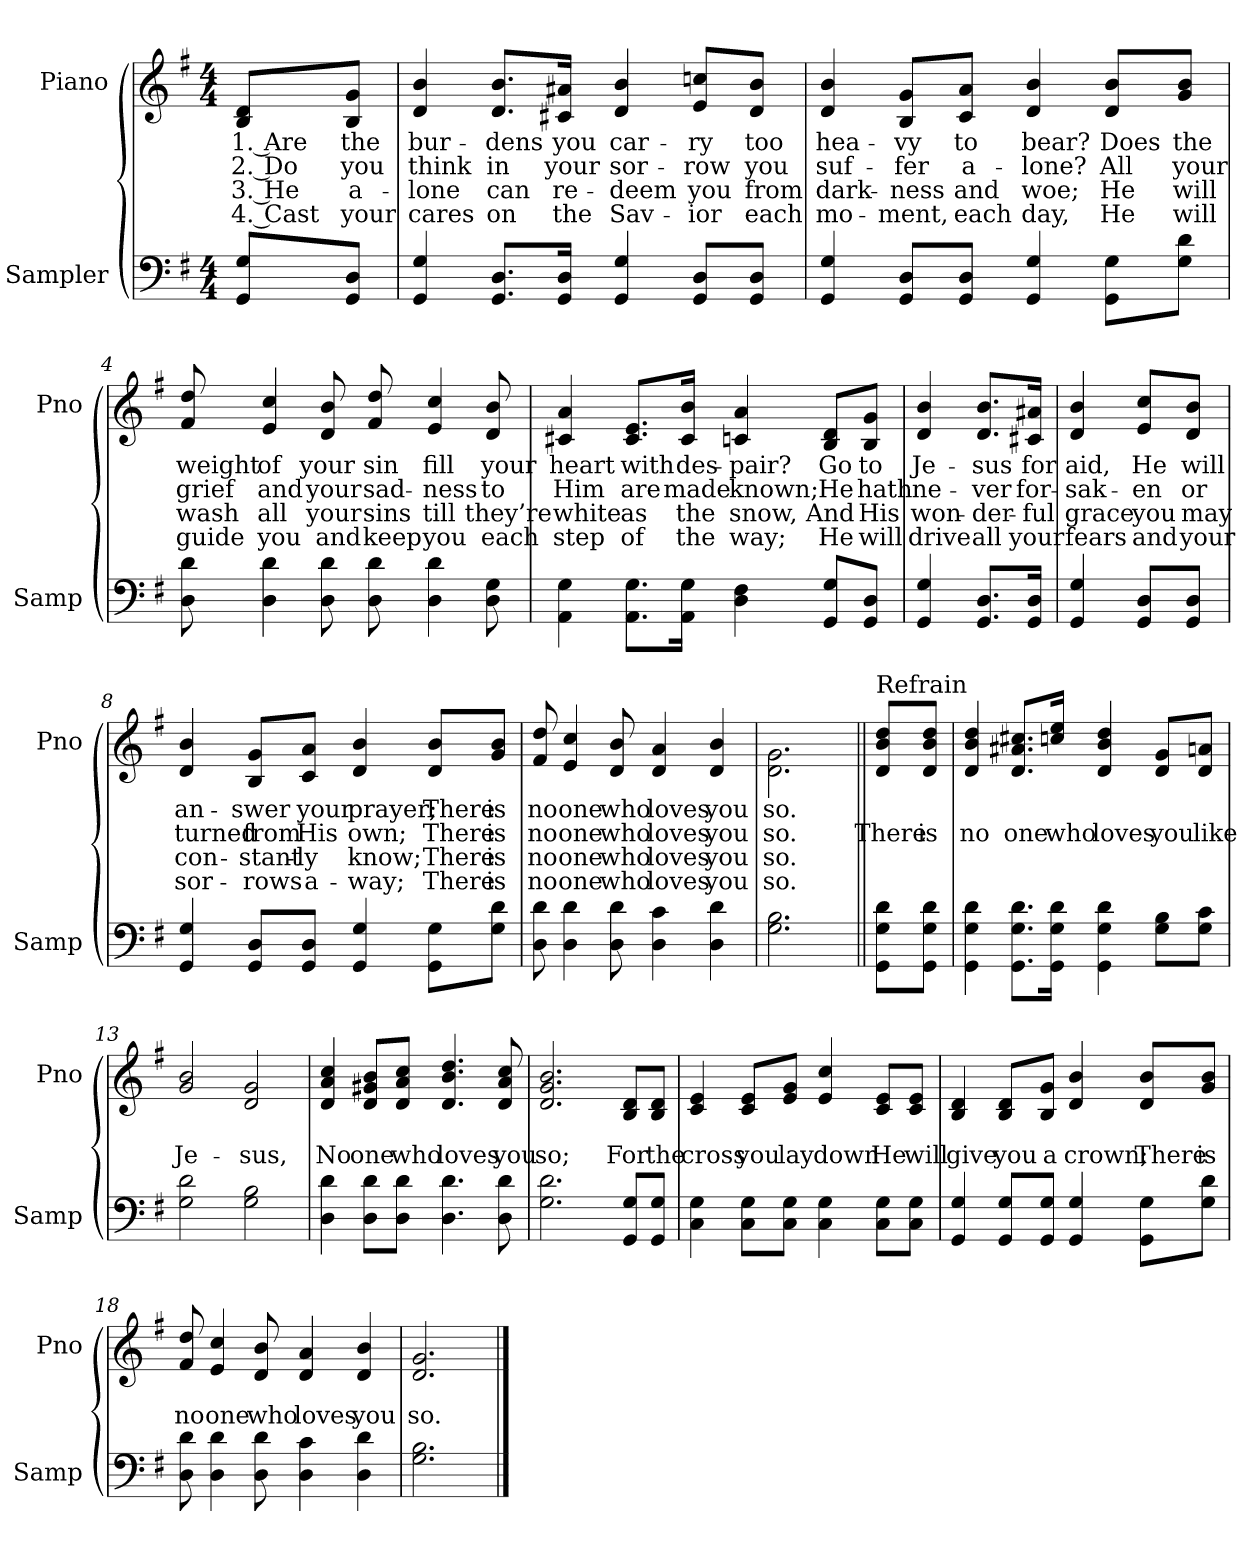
**kern	**kern	**text	**text	**text	**text
*part2	*part1	*part1	*part1	*part1	*part1
*staff2	*staff1	*staff1	*staff1	*staff1	*staff1
*I"Sampler	*I"Piano	*	*	*	*
*I'Samp	*I'Pno	*	*	*	*
*clefF4	*clefG2	*	*	*	*
*k[f#]	*k[f#]	*	*	*	*
*G:	*G:	*	*	*	*
*M4/4	*M4/4	*	*	*	*
=1	=1	=1	=1	=1	=1
8GG/ 8G/L	8B/ 8d/L	1. Are	2. Do	3. He	4. Cast
8GG/ 8D/J	8B/ 8g/J	the	you	a-	your
=2	=2	=2	=2	=2	=2
4GG 4G	4d 4b	bur-	think	-lone	cares
8.GG/ 8.D/L	8.d/ 8.b/L	-dens	in	can	on
16GG/ 16D/Jk	16c#X/ 16a#X/Jk	you	your	re-	the
4GG 4G	4d 4b	car-	sor-	-deem	Sav-
8GG/ 8D/L	8e/ 8ccn/L	-ry	-row	you	-ior
8GG/ 8D/J	8d/ 8b/J	too	you	from	each
=3	=3	=3	=3	=3	=3
4GG 4G	4d 4b	hea-	suf-	dark-	mo-
8GG/ 8D/L	8B/ 8g/L	-vy	-fer	-ness	-ment,
8GG/ 8D/J	8c/ 8a/J	to	a-	and	each
4GG 4G	4d 4b	bear?	-lone?	woe;	day,
8GG\ 8G\L	8d/ 8b/L	Does	All	He	He
8G\ 8d\J	8g/ 8b/J	the	your	will	will
=4	=4	=4	=4	=4	=4
8D 8d	8f# 8dd	weight	grief	wash	guide
4D 4d	4e 4cc	of	and	all	you
8D 8d	8d 8b	your	your	your	and
8D 8d	8f# 8dd	sin	sad-	sins	keep
4D 4d	4e 4cc	fill	-ness	till	you
8D 8G	8d 8b	your	to	they’re	each
=5	=5	=5	=5	=5	=5
4AA 4G	4c#X 4a	heart	Him	white	step
8.AA\ 8.G\L	8.c#/ 8.e/L	with	are	as	of
16AA\ 16G\Jk	16c#/ 16b/Jk	des-	made	the	the
4D 4F#	4cn 4a	-pair?	known;	snow,	way;
8GG/ 8G/L	8B/ 8d/L	Go	He	And	He
8GG/ 8D/J	8B/ 8g/J	to	hath	His	will
=6	=6	=6	=6	=6	=6
4GG 4G	4d 4b	Je-	ne-	won-	drive
8.GG/ 8.D/L	8.d/ 8.b/L	-sus	-ver	-der-	all
16GG/ 16D/Jk	16c#X/ 16a#X/Jk	for	for-	-ful	your
=7	=7	=7	=7	=7	=7
4GG 4G	4d 4b	aid,	-sak-	grace	fears
8GG/ 8D/L	8e/ 8cc/L	He	-en	you	and
8GG/ 8D/J	8d/ 8b/J	will	or	may	your
=8	=8	=8	=8	=8	=8
4GG 4G	4d 4b	an-	turned	con-	sor-
8GG/ 8D/L	8B/ 8g/L	-swer	from	-stant-	-rows
8GG/ 8D/J	8c/ 8a/J	your	His	-ly	a-
4GG 4G	4d 4b	prayer;	own;	know;	-way;
8GG\ 8G\L	8d/ 8b/L	There	There	There	There
8G\ 8d\J	8g/ 8b/J	is	is	is	is
=9	=9	=9	=9	=9	=9
8D 8d	8f# 8dd	no	no	no	no
4D 4d	4e 4cc	one	one	one	one
8D 8d	8d 8b	who	who	who	who
4D 4c	4d 4a	loves	loves	loves	loves
4D 4d	4d 4b	you	you	you	you
=10	=10	=10	=10	=10	=10
2.G 2.B	2.d\ 2.g\	so.	so.	so.	so.
=11||	=11||	=11||	=11||	=11||	=11||
!	!LO:TX:t=Refrain	!	!	!	!
8GG\ 8G\ 8d\L	8d/ 8b/ 8dd/L	.	There	.	.
8GG\ 8G\ 8d\J	8d/ 8b/ 8dd/J	.	is	.	.
=12	=12	=12	=12	=12	=12
4GG 4G 4d	4d 4b 4dd	.	no	.	.
8.GG\ 8.G\ 8.d\L	8.d/ 8.a#X/ 8.cc#X/L	.	one	.	.
16GG\ 16G\ 16d\Jk	16ccn/ 16ee/Jk	.	who	.	.
4GG 4G 4d	4d 4b 4dd	.	loves	.	.
8G\ 8B\L	8d/ 8g/L	.	you	.	.
8G\ 8c\J	8d/ 8an/J	.	like	.	.
=13	=13	=13	=13	=13	=13
2G 2d	2g 2b	.	Je-	.	.
2G 2B	2d 2g	.	-sus,	.	.
=14	=14	=14	=14	=14	=14
4D 4d	4d 4a 4cc	.	No	.	.
8D\ 8d\L	8d/ 8g#X/ 8b/L	.	one	.	.
8D\ 8d\J	8d/ 8a/ 8cc/J	.	who	.	.
4.D 4.d	4.d 4.b 4.dd	.	loves	.	.
8D 8d	8d 8a 8cc	.	you	.	.
=15	=15	=15	=15	=15	=15
2.G 2.d	2.d 2.g 2.b	.	so;	.	.
8GG/ 8G/L	8B/ 8d/L	.	For	.	.
8GG/ 8G/J	8B/ 8d/J	.	the	.	.
=16	=16	=16	=16	=16	=16
4C 4G	4c 4e	.	cross	.	.
8C\ 8G\L	8c/ 8e/L	.	you	.	.
8C\ 8G\J	8e/ 8g/J	.	lay	.	.
4C 4G	4e 4cc	.	down	.	.
8C\ 8G\L	8c/ 8e/L	.	He	.	.
8C\ 8G\J	8c/ 8e/J	.	will	.	.
=17	=17	=17	=17	=17	=17
4GG 4G	4B 4d	.	give	.	.
8GG/ 8G/L	8B/ 8d/L	.	you	.	.
8GG/ 8G/J	8B/ 8g/J	.	a	.	.
4GG 4G	4d 4b	.	crown;	.	.
8GG\ 8G\L	8d/ 8b/L	.	There	.	.
8G\ 8d\J	8g/ 8b/J	.	is	.	.
=18	=18	=18	=18	=18	=18
8D 8d	8f# 8dd	.	no	.	.
4D 4d	4e 4cc	.	one	.	.
8D 8d	8d 8b	.	who	.	.
4D 4c	4d 4a	.	loves	.	.
4D 4d	4d 4b	.	you	.	.
=19	=19	=19	=19	=19	=19
2.G 2.B	2.d 2.g	.	so.	.	.
==	==	==	==	==	==
*-	*-	*-	*-	*-	*-
